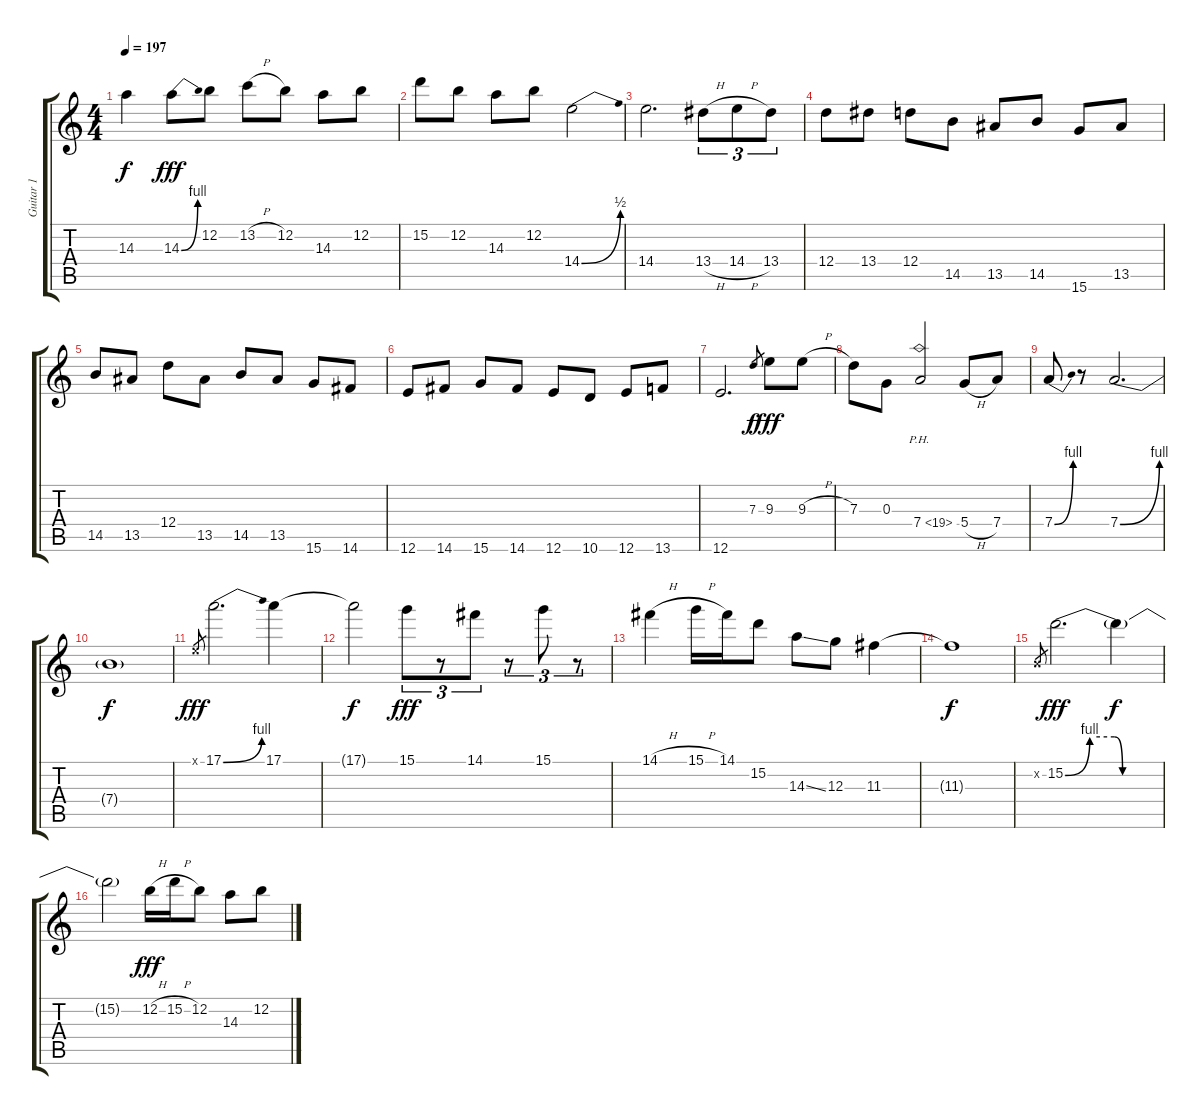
\track ("Guitar 1" "Guitar 1") {instrument distortionguitar}
\staff {score tabs}
\tuning (E4 B3 G3 D3 A2 E2) {hide}
\ts (4 4)
\tempo 197
\clef g2
\ks c
14.3{t}.4{dy f} 14.3{be (bend 0 0 60 4)}.8{dy fff} 12.2.8 13.2{h}.8 12.2.8 14.3.8 12.2.8 |
15.2.8 12.2.8 14.3.8 12.2.8 14.4{be (bend 0 0 60 2)}.2 |
14.4.2{d} 13.4{h}.8{tu (3 2)} 14.4{h}.8{tu (3 2)} 13.4.8{tu (3 2)} |
12.4.8 13.4.8 12.4.8 14.5.8 13.5.8 14.5.8 15.6.8 13.5.8 |
14.5.8 13.5.8 12.4.8 13.5.8 14.5.8 13.5.8 15.6.8 14.6.8 |
12.6.8 14.6.8 15.6.8 14.6.8 12.6.8 10.6.8 12.6.8 13.6.8 |
12.6.2{d} 7.3.8{gr dy f} 9.3.8{dy fff} 9.3{h}.8 |
7.3.8 0.3.8 7.4{ph 12}.2 5.4{h}.8 7.4.8 |
7.4{be (bend 0 0 60 4)}.8 r.8 7.4{be (bend 0 0 60 4)}.2{d} |
7.4{t}.1{dy f} |
0.1{x}.8{gr dy fff} 17.1{be (bend 0 0 60 4)}.2{d} 17.1.4 |
17.1{t}.2{dy f} 15.1.8{tu (3 2) dy fff} r.8{tu (3 2)} 14.1.8{tu (3 2)} r.8{tu (3 2)} 15.1.8{tu (3 2)} r.8{tu (3 2)} |
14.1{h}.4 15.1{h}.16 14.1.16 15.2.8 14.3{ss}.8 12.3.8 11.3.4 |
11.3{t}.1{dy f} |
0.2{x}.8{gr} 15.2{be (custom 0 0 15 4 30 4 35 0 45 0 60 0)}.2{d dy fff} 15.2{t}.4{dy f} |
15.2{t}.2 12.2{h}.16{dy fff} 15.2{h}.16 12.2.8 14.3.8 12.2.8
